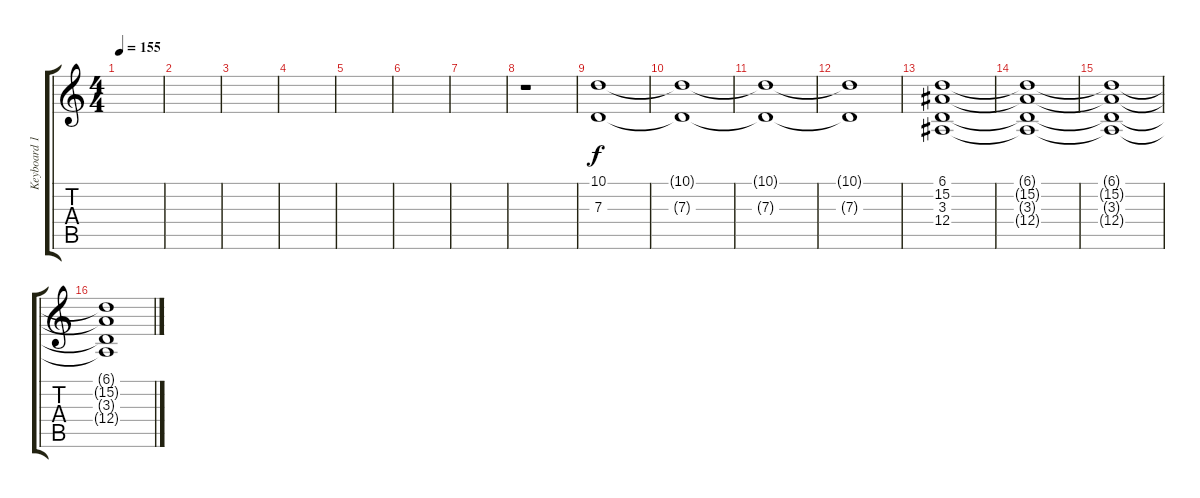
\track ("Keyboard 1" "Keyboard 1") {instrument pad4choir}
\staff {score tabs}
\tuning (E4 B3 G3 D3 A2 E2) {hide}
\ts (4 4)
\tempo 155
\clef g2
\ks c
|
|
|
|
|
|
|
r.1{volume 0} |
(10.1 7.3).1{volume 5 instrument pad4choir} |
(10.1{t} 7.3{t}).1 |
(10.1{t} 7.3{t}).1 |
(10.1{t} 7.3{t}).1 |
(6.1 15.2 3.3 12.4).1{volume 5 instrument pad4choir} |
(6.1{t} 15.2{t} 3.3{t} 12.4{t}).1 |
(6.1{t} 15.2{t} 3.3{t} 12.4{t}).1 |
(6.1{t} 15.2{t} 3.3{t} 12.4{t}).1
